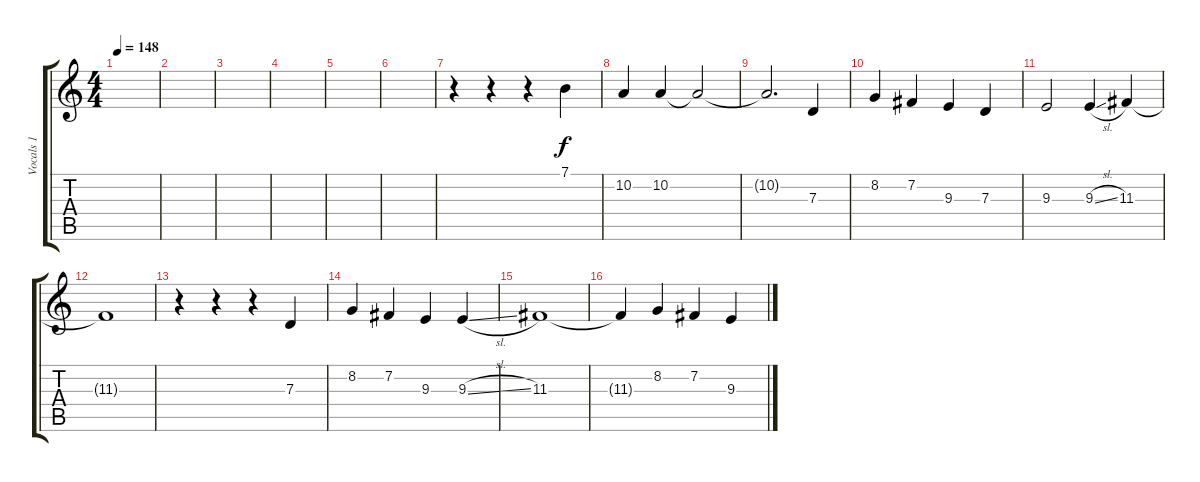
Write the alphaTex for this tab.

\track ("Vocals 1" "Vocals 1") {instrument altosax}
\staff {score tabs}
\tuning (E4 B3 G3 D3 A2 E2) {hide}
\ts (4 4)
\tempo 148
\clef g2
\ks c
|
|
|
|
|
|
r.4 r.4 r.4 7.1.4 |
10.2.4 10.2.4 10.2{t}.2 |
10.2{t}.2{d} 7.3.4 |
8.2.4 7.2.4 9.3.4 7.3.4 |
9.3.2 9.3{sl}.4 11.3.4 |
11.3{t}.1 |
r.4 r.4 r.4 7.3.4 |
8.2.4 7.2.4 9.3.4 9.3{sl}.4 |
11.3.1 |
11.3{t}.4 8.2.4 7.2.4 9.3.4
